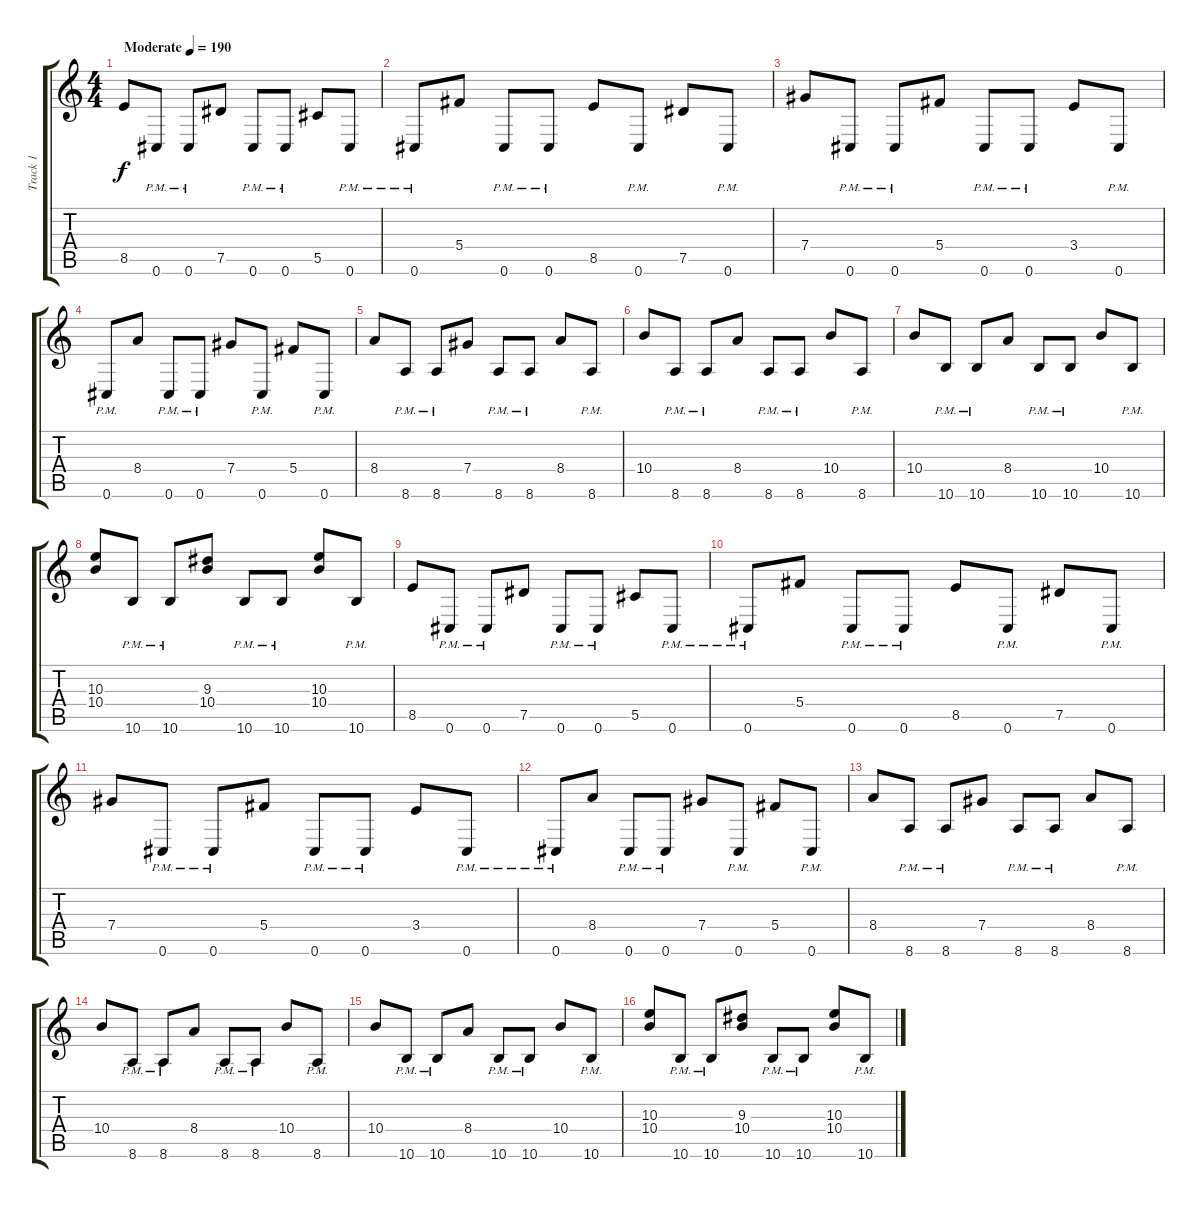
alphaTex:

\track ("Track 1" "Track 1") {instrument distortionguitar}
\staff {score tabs}
\tuning (Eb4 Bb3 Gb3 Db3 Ab2 Db2) {hide}
\ts (4 4)
\tempo (190 "Moderate")
\clef g2
\ks c
8.5.8{dy f instrument distortionguitar} 0.6{pm}.8 0.6{pm}.8 7.5.8 0.6{pm}.8 0.6{pm}.8 5.5.8 0.6{pm}.8 |
0.6{pm}.8 5.4.8 0.6{pm}.8 0.6{pm}.8 8.5.8 0.6{pm}.8 7.5.8 0.6{pm}.8 |
7.4.8 0.6{pm}.8 0.6{pm}.8 5.4.8 0.6{pm}.8 0.6{pm}.8 3.4.8 0.6{pm}.8 |
0.6{pm}.8 8.4.8 0.6{pm}.8 0.6{pm}.8 7.4.8 0.6{pm}.8 5.4.8 0.6{pm}.8 |
8.4.8 8.6{pm}.8 8.6{pm}.8 7.4.8 8.6{pm}.8 8.6{pm}.8 8.4.8 8.6{pm}.8 |
10.4.8 8.6{pm}.8 8.6{pm}.8 8.4.8 8.6{pm}.8 8.6{pm}.8 10.4.8 8.6{pm}.8 |
10.4.8 10.6{pm}.8 10.6{pm}.8 8.4.8 10.6{pm}.8 10.6{pm}.8 10.4.8 10.6{pm}.8 |
(10.3 10.4).8 10.6{pm}.8 10.6{pm}.8 (9.3 10.4).8 10.6{pm}.8 10.6{pm}.8 (10.3 10.4).8 10.6{pm}.8 |
8.5.8 0.6{pm}.8 0.6{pm}.8 7.5.8 0.6{pm}.8 0.6{pm}.8 5.5.8 0.6{pm}.8 |
0.6{pm}.8 5.4.8 0.6{pm}.8 0.6{pm}.8 8.5.8 0.6{pm}.8 7.5.8 0.6{pm}.8 |
7.4.8 0.6{pm}.8 0.6{pm}.8 5.4.8 0.6{pm}.8 0.6{pm}.8 3.4.8 0.6{pm}.8 |
0.6{pm}.8 8.4.8 0.6{pm}.8 0.6{pm}.8 7.4.8 0.6{pm}.8 5.4.8 0.6{pm}.8 |
8.4.8 8.6{pm}.8 8.6{pm}.8 7.4.8 8.6{pm}.8 8.6{pm}.8 8.4.8 8.6{pm}.8 |
10.4.8 8.6{pm}.8 8.6{pm}.8 8.4.8 8.6{pm}.8 8.6{pm}.8 10.4.8 8.6{pm}.8 |
10.4.8 10.6{pm}.8 10.6{pm}.8 8.4.8 10.6{pm}.8 10.6{pm}.8 10.4.8 10.6{pm}.8 |
(10.3 10.4).8 10.6{pm}.8 10.6{pm}.8 (9.3 10.4).8 10.6{pm}.8 10.6{pm}.8 (10.3 10.4).8 10.6{pm}.8
